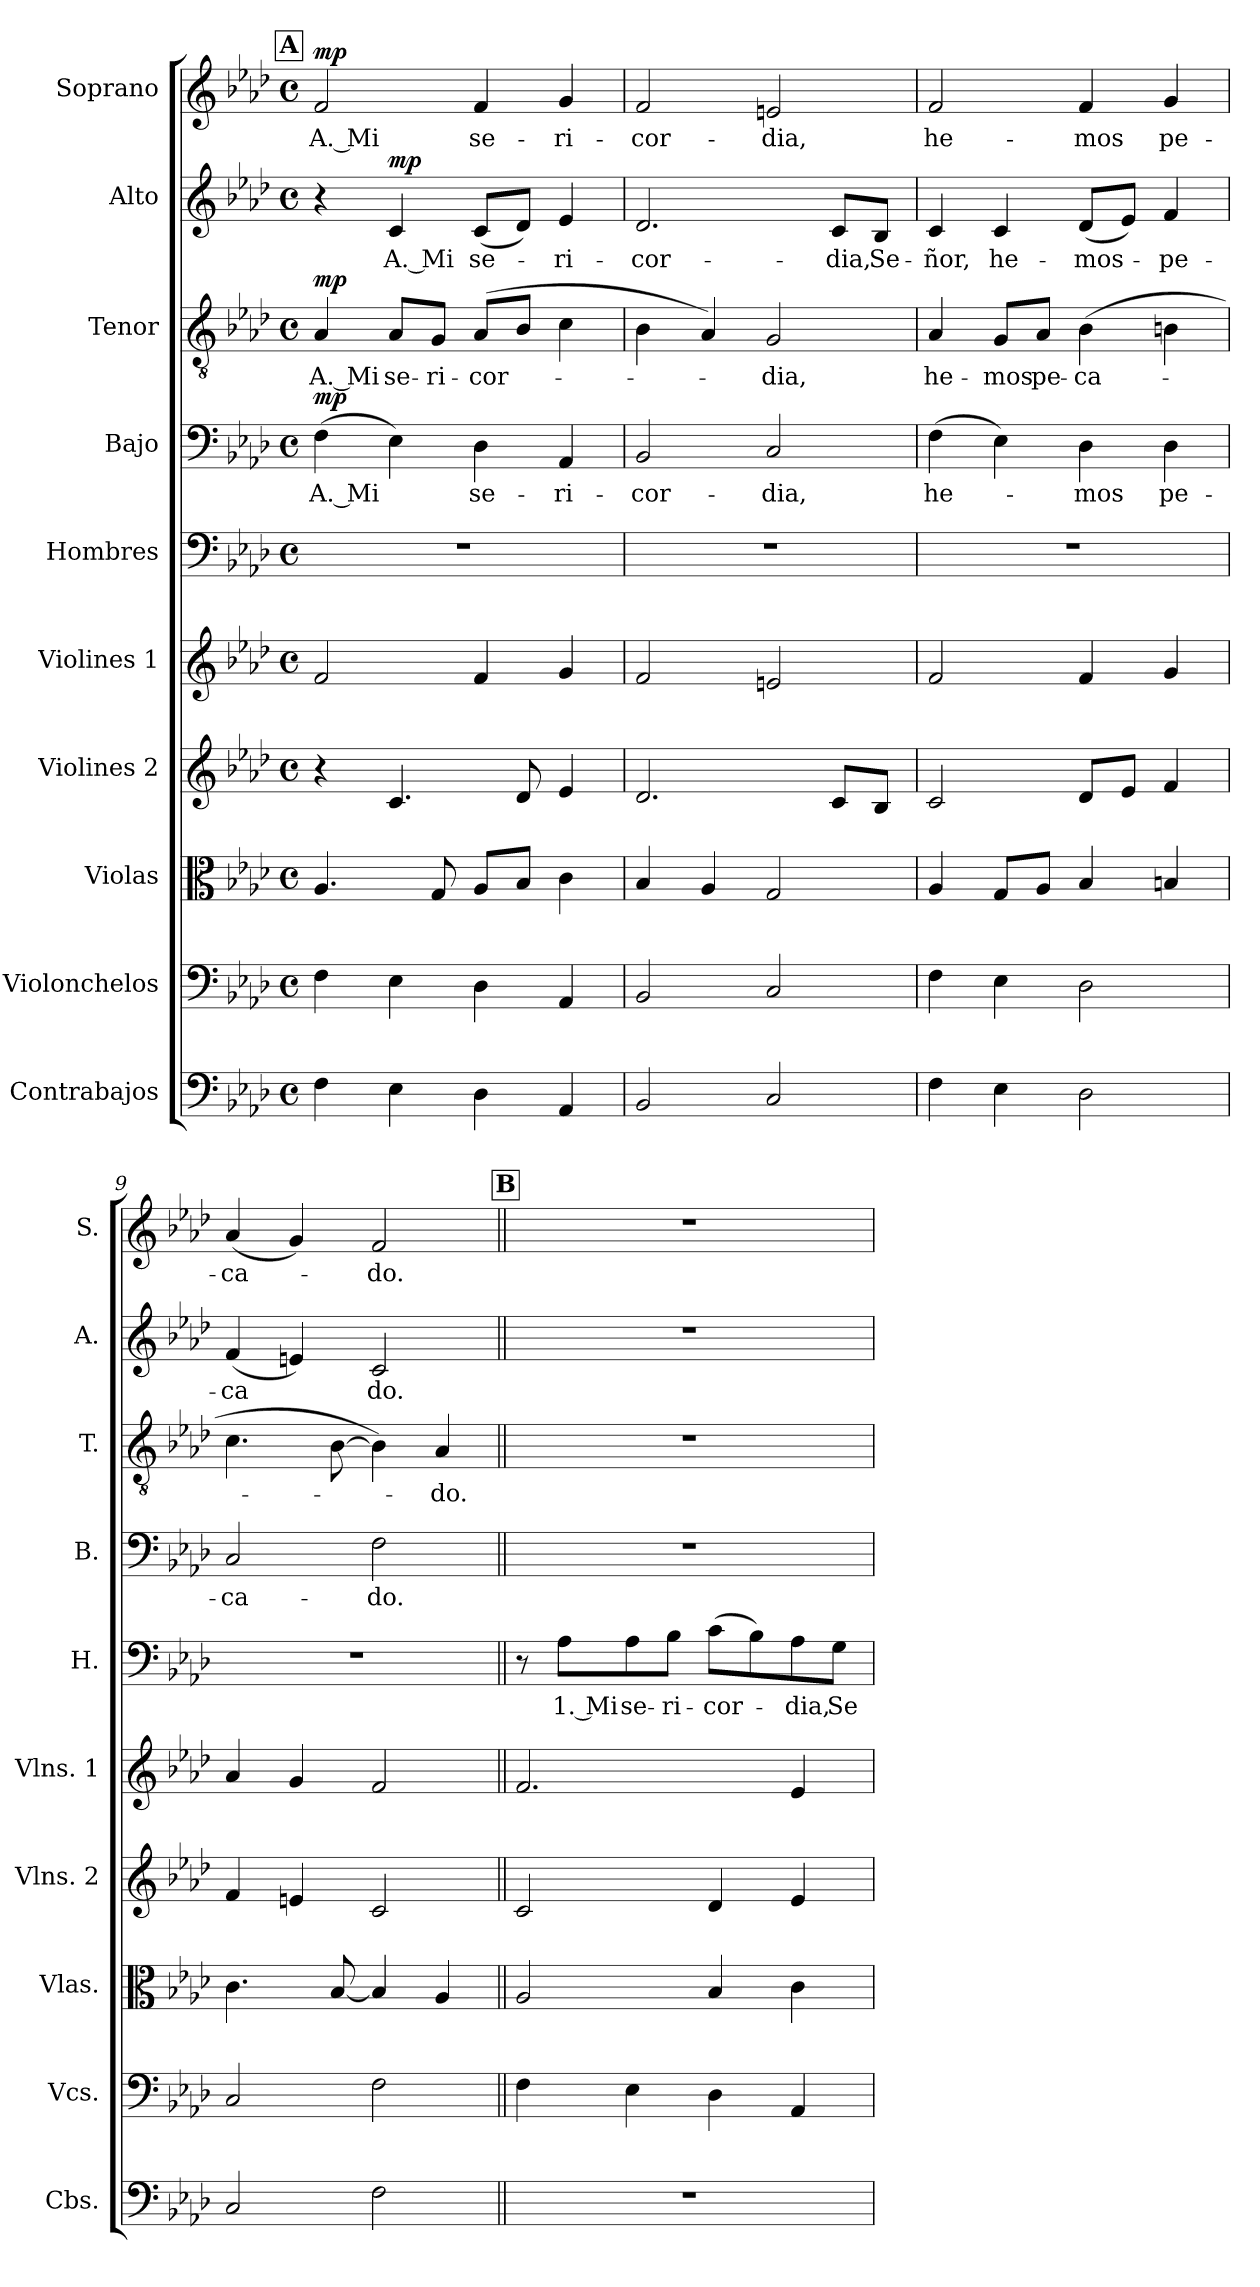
**kern	**kern	**kern	**kern	**kern	**kern	**text	**kern	**text	**dynam	**kern	**text	**dynam	**kern	**text	**dynam	**kern	**text	**dynam
*part10	*part9	*part8	*part7	*part6	*part5	*part5	*part4	*part4	*part4	*part3	*part3	*part3	*part2	*part2	*part2	*part1	*part1	*part1
*staff10	*staff9	*staff8	*staff7	*staff6	*staff5	*staff5	*staff4	*staff4	*staff4	*staff3	*staff3	*staff3	*staff2	*staff2	*staff2	*staff1	*staff1	*staff1
*I"Contrabajos	*I"Violonchelos	*I"Violas	*I"Violines 2	*I"Violines 1	*I"Hombres	*	*I"Bajo	*	*	*I"Tenor	*	*	*I"Alto	*	*	*I"Soprano	*	*
*I'Cbs.	*I'Vcs.	*I'Vlas.	*I'Vlns. 2	*I'Vlns. 1	*I'H.	*	*I'B.	*	*	*I'T.	*	*	*I'A.	*	*	*I'S.	*	*
*clefF4	*clefF4	*clefC3	*clefG2	*clefG2	*clefF4	*	*clefF4	*	*	*clefGv2	*	*	*clefG2	*	*	*clefG2	*	*
*ITrd7c12	*	*	*	*	*	*	*	*	*	*	*	*	*	*	*	*	*	*
*k[b-e-a-d-]	*k[b-e-a-d-]	*k[b-e-a-d-]	*k[b-e-a-d-]	*k[b-e-a-d-]	*k[b-e-a-d-]	*	*k[b-e-a-d-]	*	*	*k[b-e-a-d-]	*	*	*k[b-e-a-d-]	*	*	*k[b-e-a-d-]	*	*
*M4/4	*M4/4	*M4/4	*M4/4	*M4/4	*M4/4	*	*M4/4	*	*	*M4/4	*	*	*M4/4	*	*	*M4/4	*	*
*met(c)	*met(c)	*met(c)	*met(c)	*met(c)	*met(c)	*	*met(c)	*	*	*met(c)	*	*	*met(c)	*	*	*met(c)	*	*
!!LO:REH:place=s1:a:B:fs=14:t=A
=6	=6	=6	=6	=6	=6	=6	=6	=6	=6	=6	=6	=6	=6	=6	=6	=6	=6	=6
!	!	!	!	!	!	!	!	!	!LO:DY:a	!	!	!LO:DY:a	!	!	!	!	!	!LO:DY:a
4FF\	4F\	4.A-/	4r	2f/	1r	.	(4F\	A. Mi	mp	4A-/	A. Mi	mp	4r	.	.	2f/	A. Mi	mp
!	!	!	!	!	!	!	!	!	!	!	!	!	!	!	!LO:DY:a	!	!	!
4EE-\	4E-\	.	4.c/	.	.	.	4E-\)	.	.	8A-/L	se-	.	4c/	A. Mi	mp	.	.	.
.	.	8G/	.	.	.	.	.	.	.	8G/J	-ri-	.	.	.	.	.	.	.
4DD-\	4D-\	8A-/L	.	4f/	.	.	4D-\	-se-	.	(8A-/L	-cor-	.	(8c/L	-se-	.	4f/	-se-	.
.	.	8B-/J	8d-/	.	.	.	.	.	.	8B-/J	.	.	8d-/J)	.	.	.	.	.
4AAA-/	4AA-/	4c\	4e-/	4g/	.	.	4AA-/	-ri-	.	4c\	.	.	4e-/	-ri-	.	4g/	-ri-	.
=7	=7	=7	=7	=7	=7	=7	=7	=7	=7	=7	=7	=7	=7	=7	=7	=7	=7	=7
2BBB-/	2BB-/	4B-/	2.d-/	2f/	1r	.	2BB-/	-cor-	.	4B-\	.	.	2.d-/	-cor-	.	2f/	-cor-	.
.	.	4A-/	.	.	.	.	.	.	.	4A-/)	.	.	.	.	.	.	.	.
2CC/	2C/	2G/	.	2en/	.	.	2C/	-dia,	.	2G/	-dia,	.	.	.	.	2en/	-dia,	.
.	.	.	8c/L	.	.	.	.	.	.	.	.	.	8c/L	dia,	.	.	.	.
.	.	.	8B-/J	.	.	.	.	.	.	.	.	.	8B-/J	Se-	.	.	.	.
=8	=8	=8	=8	=8	=8	=8	=8	=8	=8	=8	=8	=8	=8	=8	=8	=8	=8	=8
4FF\	4F\	4A-/	2c/	2f/	1r	.	(4F\	he-	.	4A-/	he-	.	4c/	-ñor,	.	2f/	he-	.
4EE-\	4E-\	8G/L	.	.	.	.	4E-\)	.	.	8G/L	-mos	.	4c/	he-	.	.	.	.
.	.	8A-/J	.	.	.	.	.	.	.	8A-/J	pe-	.	.	.	.	.	.	.
2DD-\	2D-\	4B-/	8d-/L	4f/	.	.	4D-\	-mos	.	(4B-\	-ca-	.	(8d-/L	-mos-	.	4f/	-mos	.
.	.	.	8e-/J	.	.	.	.	.	.	.	.	.	8e-/J)	.	.	.	.	.
.	.	4Bn/	4f/	4g/	.	.	4D-\	pe-	.	4Bn\	.	.	4f/	-pe-	.	4g/	pe-	.
=9	=9	=9	=9	=9	=9	=9	=9	=9	=9	=9	=9	=9	=9	=9	=9	=9	=9	=9
2CC/	2C/	4.c\	4f/	4a-/	1r	.	2C/	-ca-	.	4.c\	.	.	(4f/	-ca	.	(4a-/	-ca-	.
.	.	.	4en/	4g/	.	.	.	.	.	.	.	.	4en/)	.	.	4g/)	.	.
.	.	[8B-/	.	.	.	.	.	.	.	[8B-\	.	.	.	.	.	.	.	.
2FF\	2F\	4B-/]	2c/	2f/	.	.	2F\	-do.	.	4B-\])	.	.	2c/	-do.	.	2f/	-do.	.
.	.	4A-/	.	.	.	.	.	.	.	4A-/	-do.	.	.	.	.	.	.	.
!!LO:REH:place=s1:a:B:fs=14:t=B
=10||	=10||	=10||	=10||	=10||	=10||	=10||	=10||	=10||	=10||	=10||	=10||	=10||	=10||	=10||	=10||	=10||	=10||	=10||
1r	4F\	2A-/	2c/	2.f/	8r	.	1r	.	.	1r	.	.	1r	.	.	1r	.	.
.	.	.	.	.	8A-\L	1. Mi	.	.	.	.	.	.	.	.	.	.	.	.
.	4E-\	.	.	.	8A-\	-se-	.	.	.	.	.	.	.	.	.	.	.	.
.	.	.	.	.	8B-\J	-ri-	.	.	.	.	.	.	.	.	.	.	.	.
.	4D-\	4B-/	4d-/	.	(8c\L	-cor-	.	.	.	.	.	.	.	.	.	.	.	.
.	.	.	.	.	8B-\)	.	.	.	.	.	.	.	.	.	.	.	.	.
.	4AA-/	4c\	4e-/	4e-/	8A-\	-dia,	.	.	.	.	.	.	.	.	.	.	.	.
.	.	.	.	.	8G\J	Se-	.	.	.	.	.	.	.	.	.	.	.	.
=	=	=	=	=	=	=	=	=	=	=	=	=	=	=	=	=	=	=
*-	*-	*-	*-	*-	*-	*-	*-	*-	*-	*-	*-	*-	*-	*-	*-	*-	*-	*-
